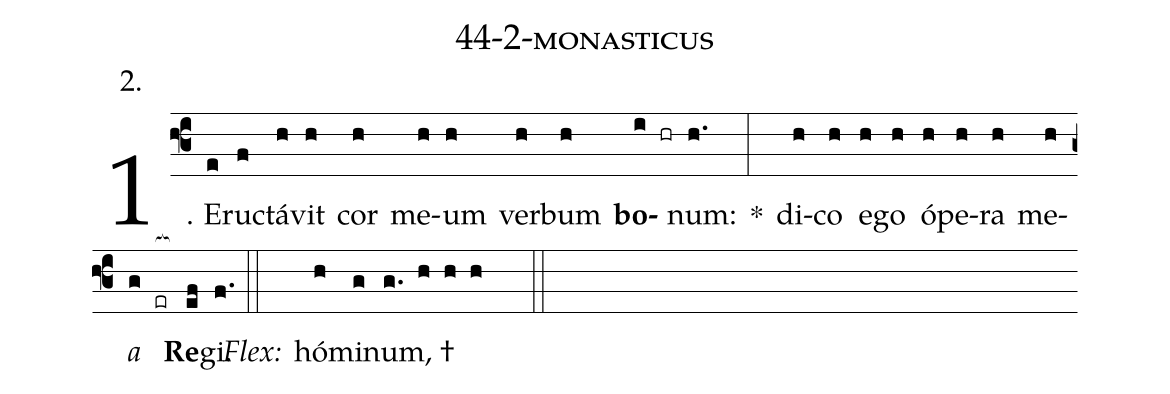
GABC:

name: 44-2-monasticus;
annotation: 2.;
%%
(f3)1. E(e)ruc(f)tá(h)vit(h) cor(h) me(h)um(h) ver(h)bum(h) <b>bo</b>(i hr)num:(h.) *(:) di(h)co(h) e(h)go(h) ó(h)pe(h)ra(h) me(h)<i>a</i>(g er[ocb:1{]) <b>Re</b>(ef[ocb:0}])gi.(f.) (::)
<i>Flex:</i>()  hó(h)mi(g)num, †(g. h h h  ::)
